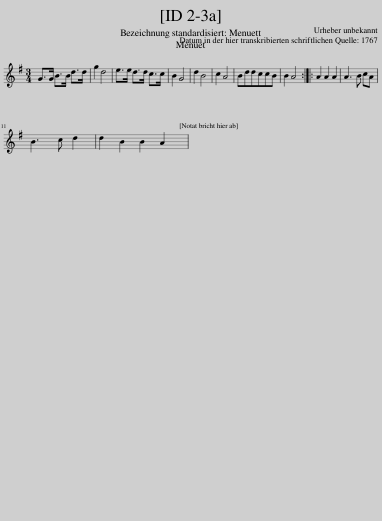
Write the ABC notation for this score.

X:1
L:1/8
M:3/4
I:linebreak $
K:G
V:1 treble
V:1
 G>G B>B d>d | g2 d4 | e>e d>d c>c | B2 G4 | d2 B4 | %5
 c2 A4 | BddccB | B2 A4 :: A2 A2 A2 | A3 B cA |$ %10
 B3 c d2 | d2 B2 B2 A2 | %12
